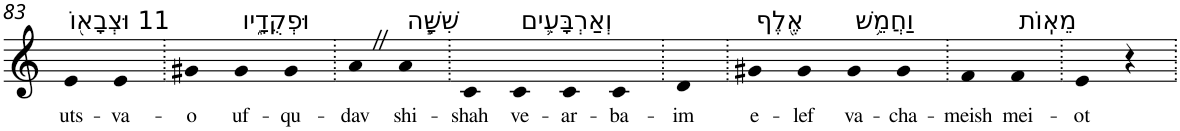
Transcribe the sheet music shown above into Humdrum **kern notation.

**kern	**text
*part1	*part1
*staff1	*staff1
*I"Piano	*
*I'Pno	*
!!LO:PB:g=z
*clefG2	*
*k[]	*
=83	=83
!LO:TX:a:t=11 וּצְבָא֖וֹ	!
!	!LO:LY:b
4e	uts-
!	!LO:LY:b
4e	-va-
=84.	=84.
!	!LO:LY:b
4g#X	-o
!LO:TX:a:t=וּפְקֻדָ֑יו	!
!	!LO:LY:b
4g#	uf-
!	!LO:LY:b
4g#	-qu-
=85.	=85.
!	!LO:LY:b
4aZ	-dav
!LO:TX:a:t=שִׁשָּׁ֧ה	!
!	!LO:LY:b
4a	shi-
=86.	=86.
!	!LO:LY:b
4c	-shah
!LO:TX:a:t=וְאַרְבָּעִ֛ים	!
!	!LO:LY:b
4c	ve-
!	!LO:LY:b
4c	-ar-
!	!LO:LY:b
4c	-ba-
=87.	=87.
!	!LO:LY:b
4d	-im
=88.	=88.
!LO:TX:a:t=אֶ֖לֶף	!
!	!LO:LY:b
4g#X	e-
!	!LO:LY:b
4g#	-lef
!LO:TX:a:t=וַחֲמֵ֥שׁ	!
!	!LO:LY:b
4g#	va-
!	!LO:LY:b
4g#	-cha-
=89.	=89.
!	!LO:LY:b
4f	-meish
!LO:TX:a:t=מֵאֽוֹת	!
!	!LO:LY:b
4f	mei-
=90.	=90.
!	!LO:LY:b
4e	-ot
4r	.
=.	=.
*-	*-
